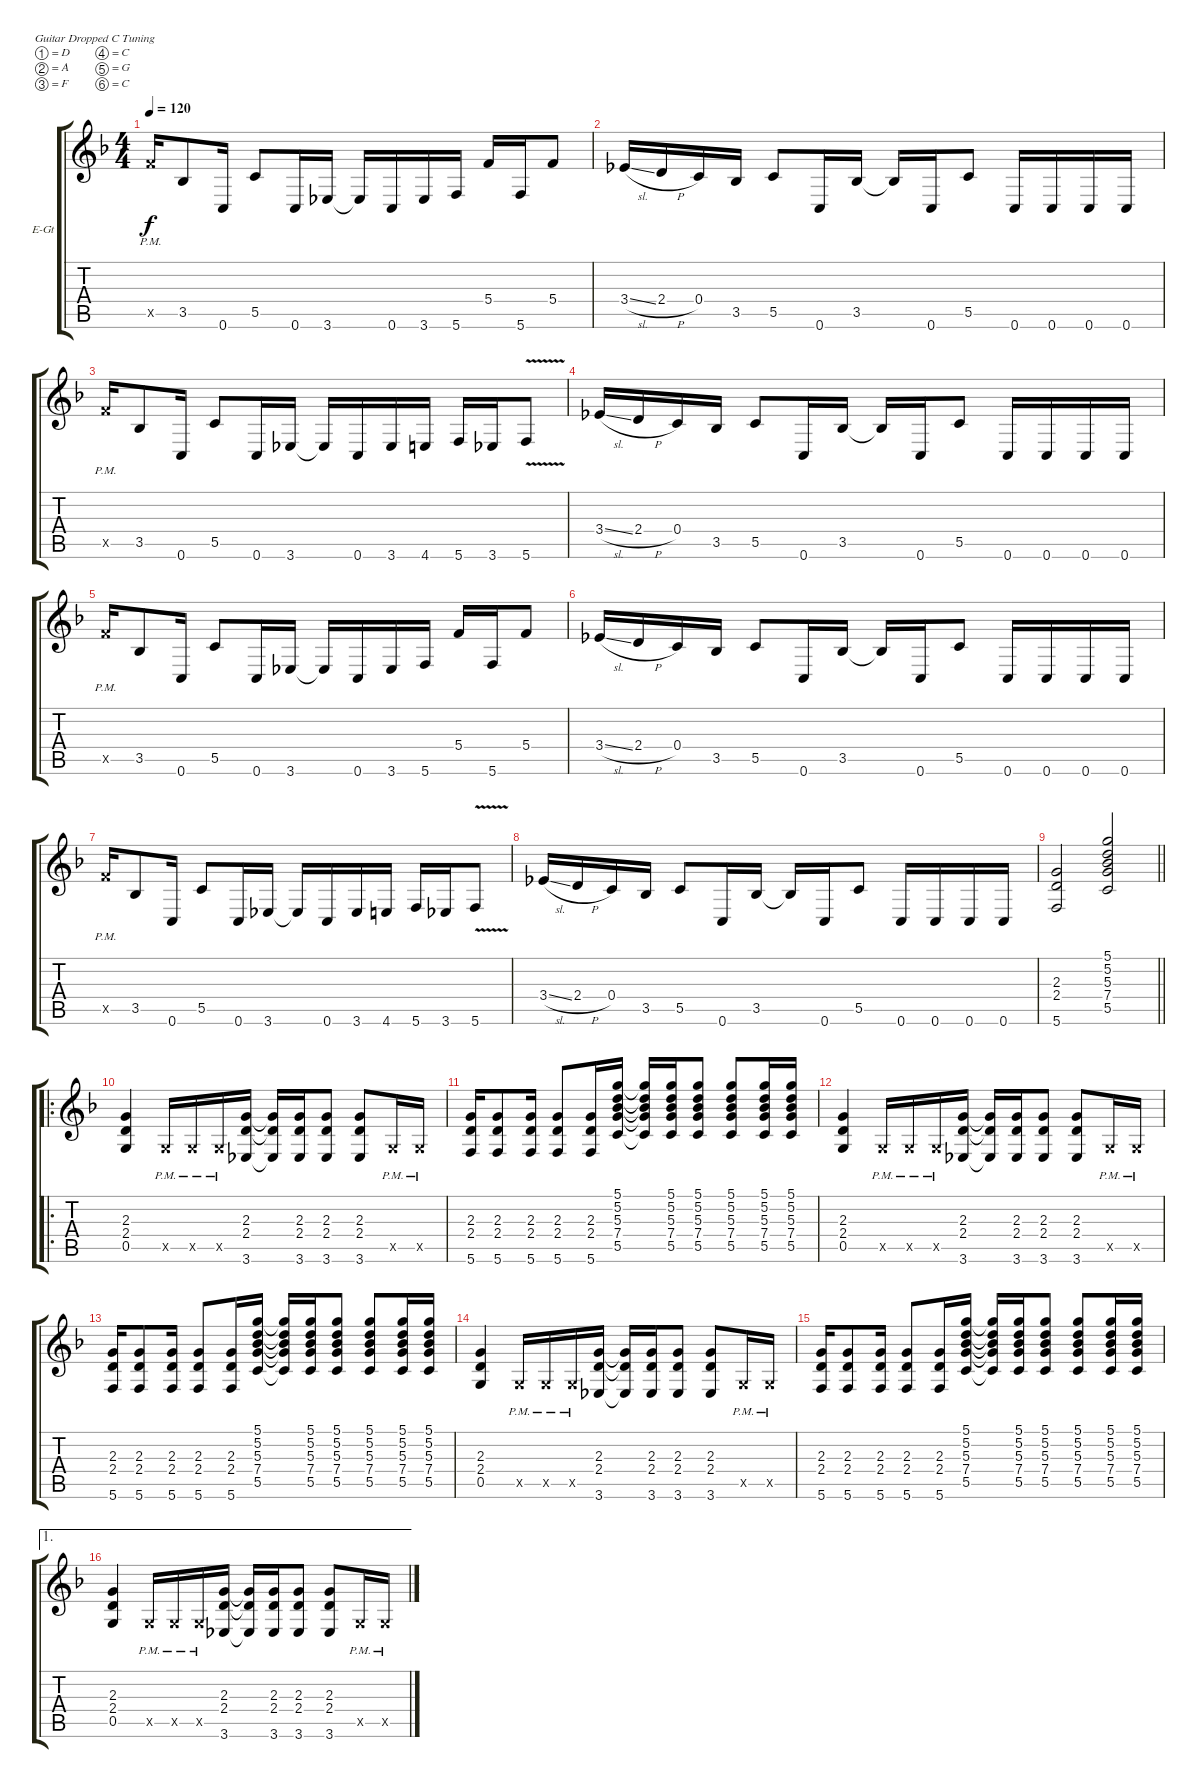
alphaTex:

\bracketExtendMode groupsimilarinstruments
\firstSystemTrackNameOrientation horizontal
\otherSystemsTrackNameOrientation horizontal
\track ("o1" "E-Gt") {instrument overdrivenguitar}
\staff {score tabs}
\tuning (D4 A3 F3 C3 G2 C2)
\ts (4 4)
\tempo 120
\clef g2
\ks f
10.5{pm x}.16{dy f} 3.5.8 0.6.16 5.5.8 0.6.16 3.6.16 3.6{t}.16 0.6.16 3.6.16 5.6.16 5.4.16 5.6.16 5.4.8 |
3.4{sl}.16 2.4{h}.16 0.4.16 3.5.16 5.5.8 0.6.16 3.5.16 3.5{t}.16 0.6.16 5.5.8 0.6.16 0.6.16 0.6.16 0.6.16 |
10.5{pm x}.16 3.5.8 0.6.16 5.5.8 0.6.16 3.6.16 3.6{t}.16 0.6.16 3.6.16 4.6.16 5.6.16 3.6.16 5.6{v}.8 |
3.4{sl}.16 2.4{h}.16 0.4.16 3.5.16 5.5.8 0.6.16 3.5.16 3.5{t}.16 0.6.16 5.5.8 0.6.16 0.6.16 0.6.16 0.6.16 |
10.5{pm x}.16 3.5.8 0.6.16 5.5.8 0.6.16 3.6.16 3.6{t}.16 0.6.16 3.6.16 5.6.16 5.4.16 5.6.16 5.4.8 |
3.4{sl}.16 2.4{h}.16 0.4.16 3.5.16 5.5.8 0.6.16 3.5.16 3.5{t}.16 0.6.16 5.5.8 0.6.16 0.6.16 0.6.16 0.6.16 |
10.5{pm x}.16 3.5.8 0.6.16 5.5.8 0.6.16 3.6.16 3.6{t}.16 0.6.16 3.6.16 4.6.16 5.6.16 3.6.16 5.6{v}.8 |
3.4{sl}.16 2.4{h}.16 0.4.16 3.5.16 5.5.8 0.6.16 3.5.16 3.5{t}.16 0.6.16 5.5.8 0.6.16 0.6.16 0.6.16 0.6.16 |
\barLineRight lightlight
(2.3 2.4 5.6).2 (5.1 5.2 5.3 7.4 5.5).2 |
\ro
\section ("" " ")
(2.3 2.4 0.5).4 0.5{pm x}.16 0.5{pm x}.16 0.5{pm x}.16 (2.3 2.4 3.6).16 (2.3{t} 2.4{t} 3.6{t}).16 (2.3 2.4 3.6).16 (2.3 2.4 3.6).8 (2.3 2.4 3.6).8 0.5{pm x}.16 0.5{pm x}.16 |
(2.3 2.4 5.6).16 (2.3 2.4 5.6).8 (2.3 2.4 5.6).16 (2.3 2.4 5.6).8 (2.3 2.4 5.6).16 (5.1 5.2 5.3 7.4 5.5).16 (5.1{t} 5.2{t} 5.3{t} 7.4{t} 5.5{t}).16 (5.1 5.2 5.3 7.4 5.5).16 (5.1 5.2 5.3 7.4 5.5).8 (5.1 5.2 5.3 7.4 5.5).8 (5.1 5.2 5.3 7.4 5.5).16 (5.1 5.2 5.3 7.4 5.5).16 |
(2.3 2.4 0.5).4 0.5{pm x}.16 0.5{pm x}.16 0.5{pm x}.16 (2.3 2.4 3.6).16 (2.3{t} 2.4{t} 3.6{t}).16 (2.3 2.4 3.6).16 (2.3 2.4 3.6).8 (2.3 2.4 3.6).8 0.5{pm x}.16 0.5{pm x}.16 |
(2.3 2.4 5.6).16 (2.3 2.4 5.6).8 (2.3 2.4 5.6).16 (2.3 2.4 5.6).8 (2.3 2.4 5.6).16 (5.1 5.2 5.3 7.4 5.5).16 (5.1{t} 5.2{t} 5.3{t} 7.4{t} 5.5{t}).16 (5.1 5.2 5.3 7.4 5.5).16 (5.1 5.2 5.3 7.4 5.5).8 (5.1 5.2 5.3 7.4 5.5).8 (5.1 5.2 5.3 7.4 5.5).16 (5.1 5.2 5.3 7.4 5.5).16 |
(2.3 2.4 0.5).4 0.5{pm x}.16 0.5{pm x}.16 0.5{pm x}.16 (2.3 2.4 3.6).16 (2.3{t} 2.4{t} 3.6{t}).16 (2.3 2.4 3.6).16 (2.3 2.4 3.6).8 (2.3 2.4 3.6).8 0.5{pm x}.16 0.5{pm x}.16 |
(2.3 2.4 5.6).16 (2.3 2.4 5.6).8 (2.3 2.4 5.6).16 (2.3 2.4 5.6).8 (2.3 2.4 5.6).16 (5.1 5.2 5.3 7.4 5.5).16 (5.1{t} 5.2{t} 5.3{t} 7.4{t} 5.5{t}).16 (5.1 5.2 5.3 7.4 5.5).16 (5.1 5.2 5.3 7.4 5.5).8 (5.1 5.2 5.3 7.4 5.5).8 (5.1 5.2 5.3 7.4 5.5).16 (5.1 5.2 5.3 7.4 5.5).16 |
\ae 1
(2.3 2.4 0.5).4 0.5{pm x}.16 0.5{pm x}.16 0.5{pm x}.16 (2.3 2.4 3.6).16 (2.3{t} 2.4{t} 3.6{t}).16 (2.3 2.4 3.6).16 (2.3 2.4 3.6).8 (2.3 2.4 3.6).8 0.5{pm x}.16 0.5{pm x}.16
